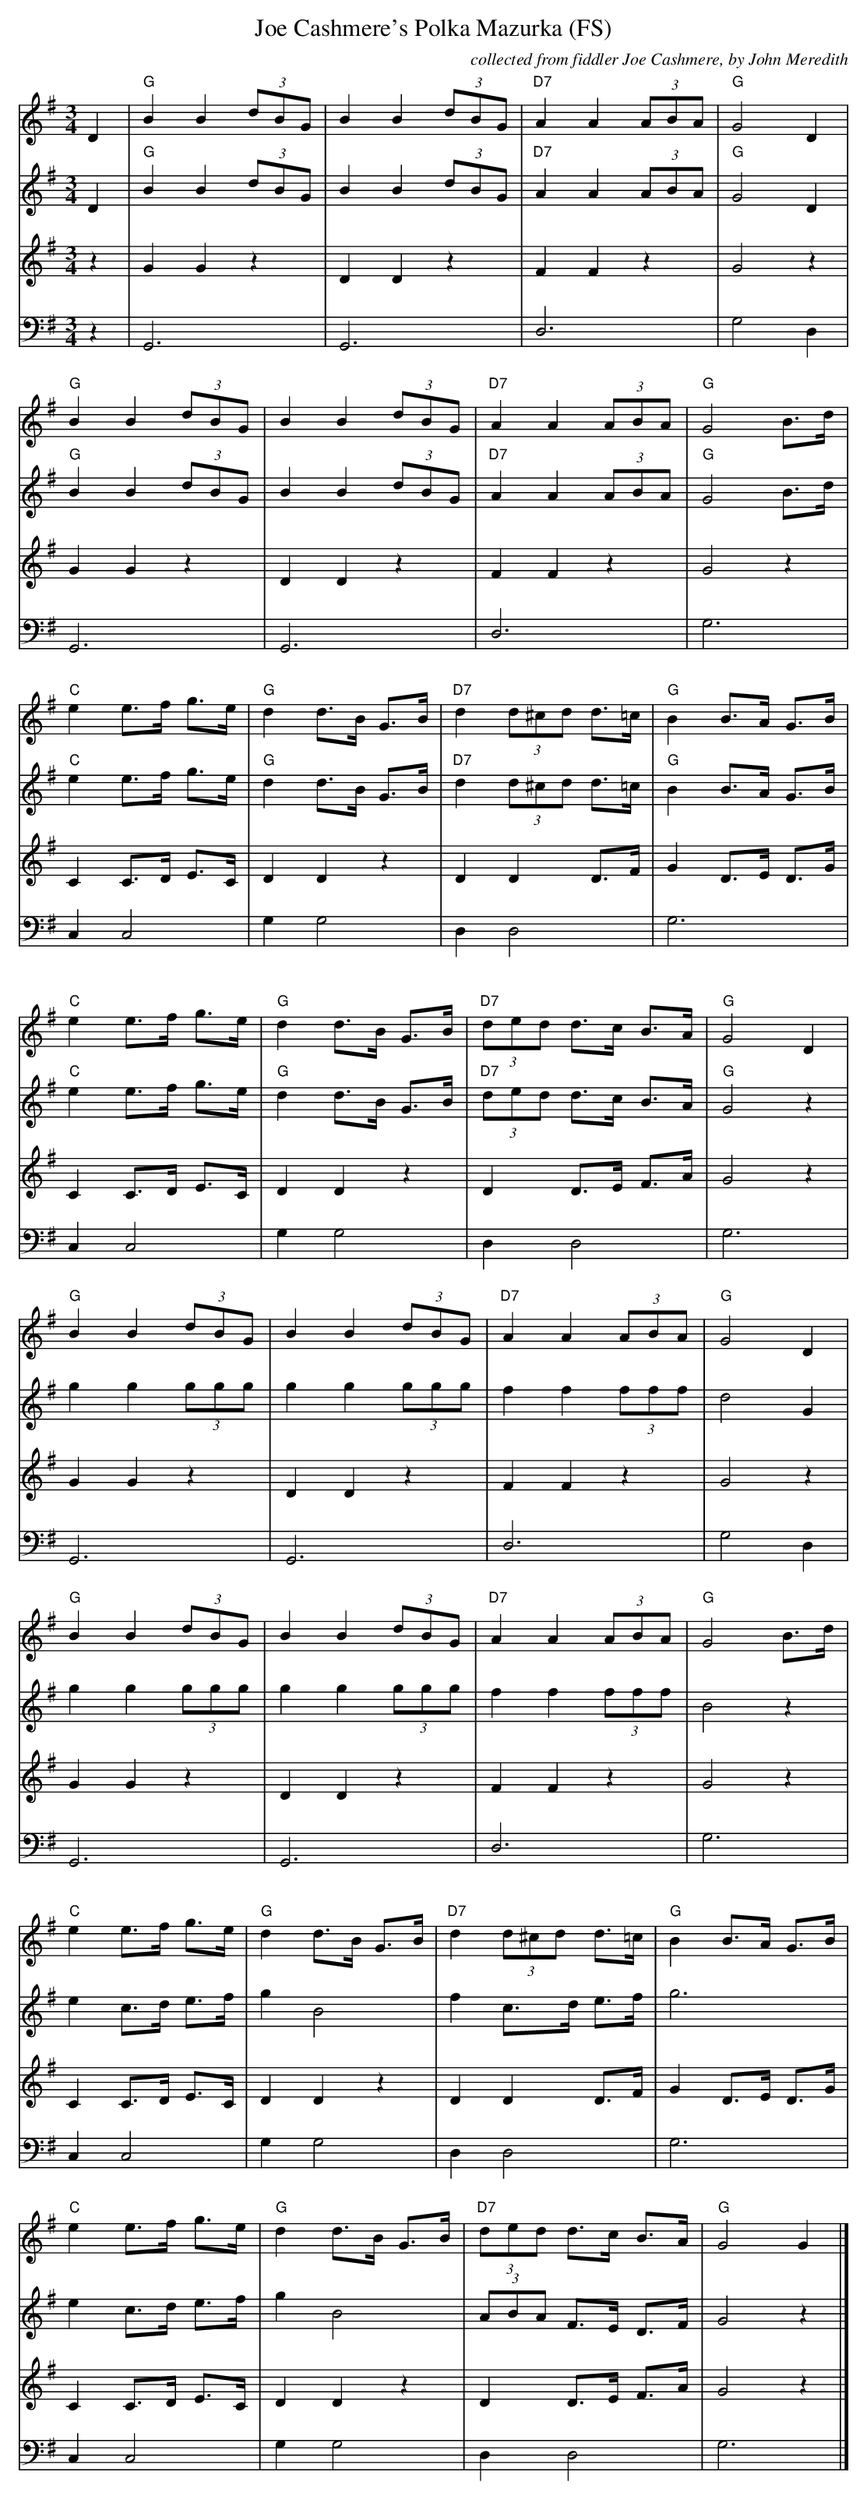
X:1
T:Joe Cashmere's Polka Mazurka (FS)
C:collected from fiddler Joe Cashmere, by John Meredith
M:3/4
L:1/8
K:G
V:1
D2|"G"B2B2(3dBG|B2B2(3dBG|"D7"A2A2(3ABA|"G"G4D2|
"G"B2B2(3dBG|B2B2(3dBG|"D7"A2A2(3ABA|"G"G4B>d|
"C"e2e>f g>e|"G"d2 d>B G>B|"D7"d2 (3d^cd d>=c|"G"B2B>A G>B|
"C"e2e>f g>e|"G"d2 d>B G>B|"D7"(3ded d>c B>A|"G"G4D2|
"G"B2B2(3dBG|B2B2(3dBG|"D7"A2A2(3ABA|"G"G4D2|
"G"B2B2(3dBG|B2B2(3dBG|"D7"A2A2(3ABA|"G"G4B>d|
"C"e2e>f g>e|"G"d2 d>B G>B|"D7"d2 (3d^cd d>=c|"G"B2B>A G>B|
"C"e2e>f g>e|"G"d2 d>B G>B|"D7"(3ded d>c B>A|"G"G4G2|]
V:2
D2|"G"B2B2(3dBG|B2B2(3dBG|"D7"A2A2(3ABA|"G"G4D2|
"G"B2B2(3dBG|B2B2(3dBG|"D7"A2A2(3ABA|"G"G4B>d|
"C"e2e>f g>e|"G"d2 d>B G>B|"D7"d2 (3d^cd d>=c|"G"B2B>A G>B|
"C"e2e>f g>e|"G"d2 d>B G>B|"D7"(3ded d>c B>A|"G"G4z2|
g2g2(3ggg|g2g2(3ggg|f2f2(3fff|d4G2|
g2g2(3ggg|g2g2(3ggg|f2f2(3fff|B4z2|
e2c>d e>f|g2B4|f2c>d e>f|g6|
e2c>d e>f|g2B4|(3ABA F>E D>F|G4z2|]
V:3
z2|G2G2z2|D2D2 z2|F2F2z2|G4z2|
G2G2z2|D2D2 z2|F2F2z2|G4z2|
C2C>D E>C|D2D2z2|D2 D2D>F|G2 D>E D>G|
C2C>D E>C|D2D2z2|D2D>E F>A|G4z2|
G2G2z2|D2D2 z2|F2F2z2|G4z2|
G2G2z2|D2D2 z2|F2F2z2|G4z2|
C2C>D E>C|D2D2z2|D2 D2D>F|G2 D>E D>G|
C2C>D E>C|D2D2z2|D2D>E F>A|G4z2|]
V:4 clef=bass
z2|G,,6|G,,6|D,6|G,4 D,2|
G,,6|G,,6|D,6|G,6 |
C,2C,4|G,2G,4|D,2D,4|G,6|
C,2C,4|G,2G,4|D,2D,4|G,6|
G,,6|G,,6|D,6|G,4 D,2|
G,,6|G,,6|D,6|G,6 |
C,2C,4|G,2G,4|D,2D,4|G,6|
C,2C,4|G,2G,4|D,2D,4|G,6|]
